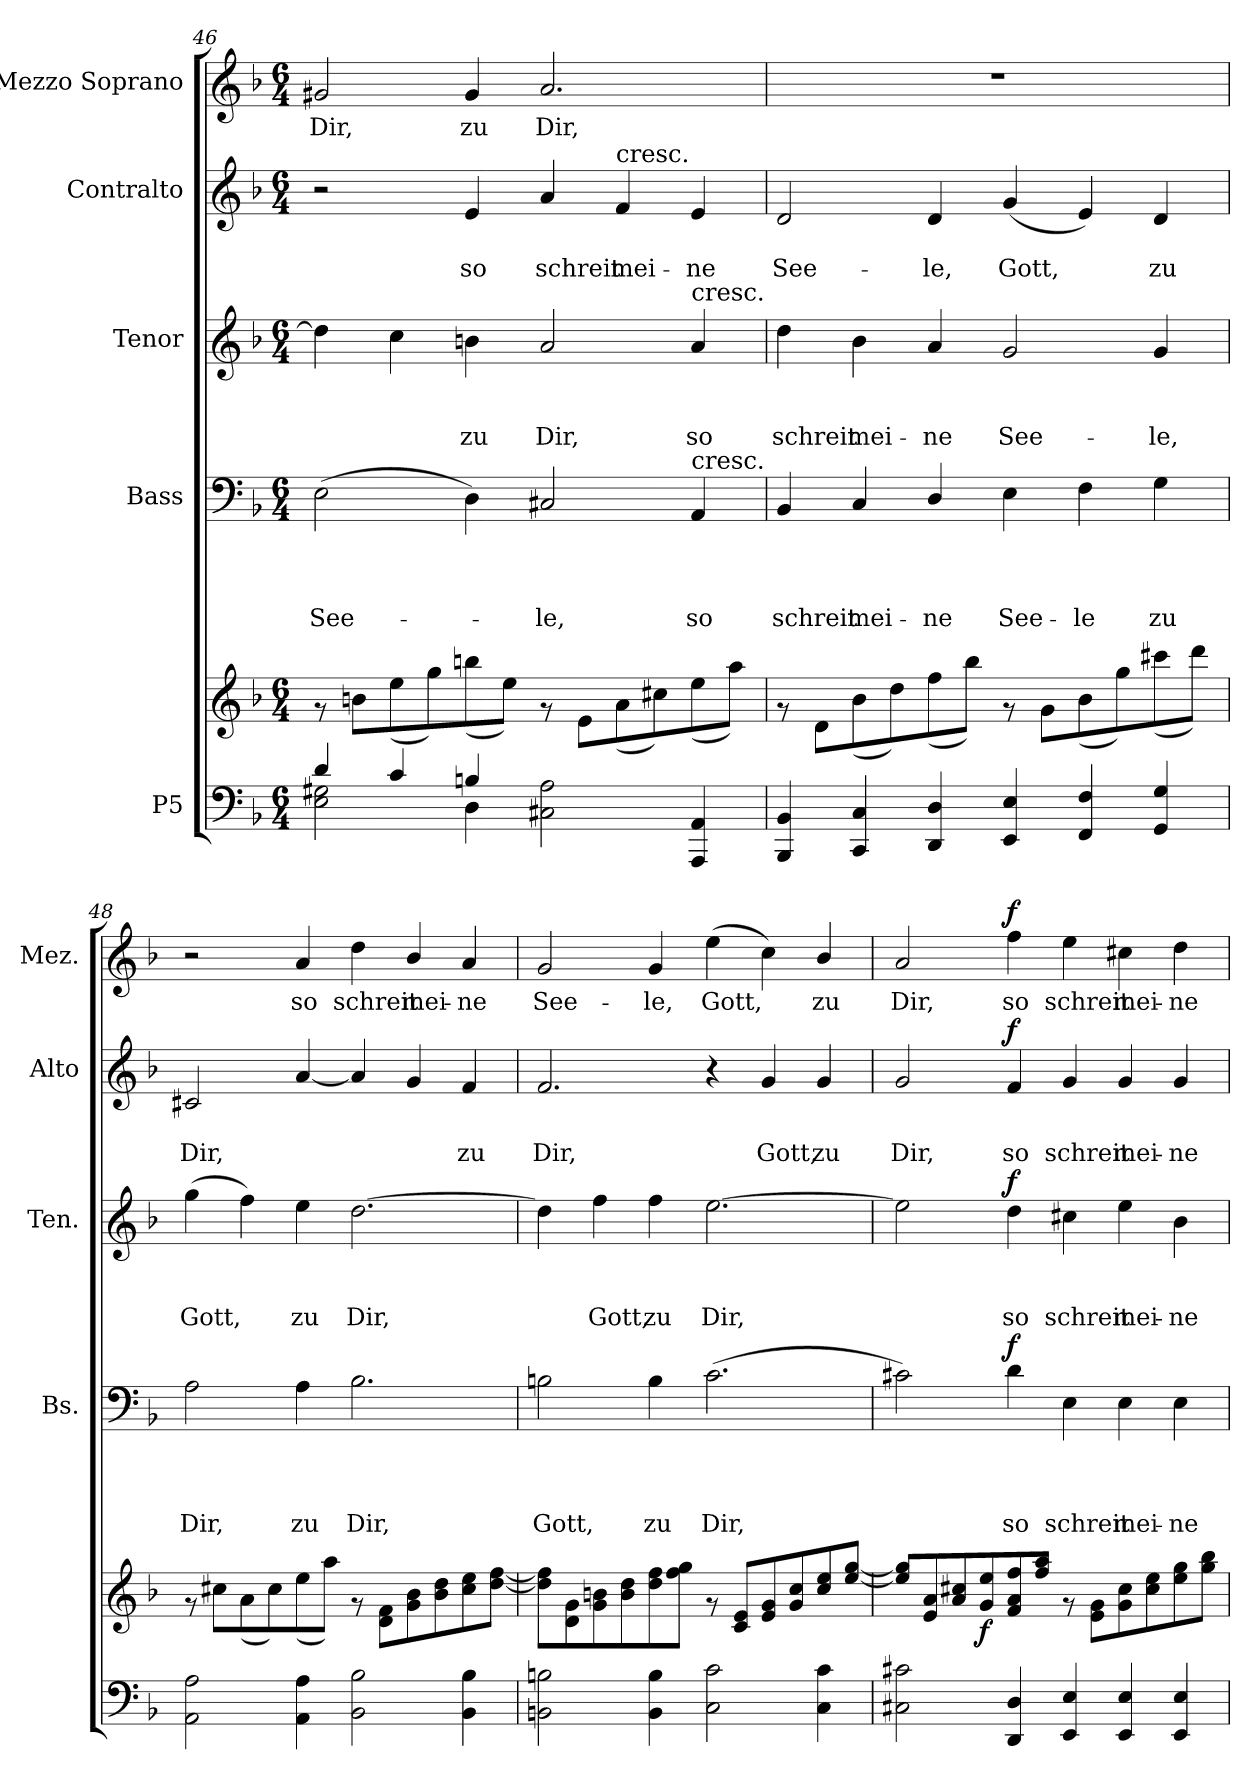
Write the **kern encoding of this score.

**kern	**kern	**dynam	**kern	**text	**text	**text	**text	**dynam	**kern	**text	**text	**text	**dynam	**kern	**text	**text	**dynam	**kern	**text	**dynam
*part5	*part5	*part5	*part4	*part4	*part4	*part4	*part4	*part4	*part3	*part3	*part3	*part3	*part3	*part2	*part2	*part2	*part2	*part1	*part1	*part1
*staff6	*staff5	*staff5/6	*staff4	*staff4	*staff4	*staff4	*staff4	*staff4	*staff3	*staff3	*staff3	*staff3	*staff3	*staff2	*staff2	*staff2	*staff2	*staff1	*staff1	*staff1
*I"P5	*	*	*I"Bass	*	*	*	*	*	*I"Tenor	*	*	*	*	*I"Contralto	*	*	*	*I"Mezzo Soprano	*	*
*	*	*	*I'Bs.	*	*	*	*	*	*I'Ten.	*	*	*	*	*I'Alto	*	*	*	*I'Mez.	*	*
*clefF4	*clefG2	*	*clefF4	*	*	*	*	*	*clefG2	*	*	*	*	*clefG2	*	*	*	*clefG2	*	*
*	*	*	*	*	*	*	*	*	*ITrd7c12	*	*	*	*	*	*	*	*	*	*	*
*k[b-]	*k[b-]	*	*k[b-]	*	*	*	*	*	*k[b-]	*	*	*	*	*k[b-]	*	*	*	*k[b-]	*	*
*F:	*F:	*	*F:	*	*	*	*	*	*F:	*	*	*	*	*F:	*	*	*	*F:	*	*
*M6/4	*M6/4	*	*M6/4	*	*	*	*	*	*M6/4	*	*	*	*	*M6/4	*	*	*	*M6/4	*	*
=46	=46	=46	=46	=46	=46	=46	=46	=46	=46	=46	=46	=46	=46	=46	=46	=46	=46	=46	=46	=46
*^	*^	*	*	*	*	*	*	*	*	*	*	*	*	*	*	*	*	*	*	*
!	!	!	!	!	!	!	!	!	!LO:LY:b	!	!	!	!	!	!	!	!	!	!	!	!LO:LY:b	!
4d/	2E\ 2G#X\	1.ryy	8r	.	(>2E\	.	.	.	See-	.	4d\]	.	.	.	.	2r	.	.	.	2g#X/	Dir,	.
.	.	.	8bn\L	.	.	.	.	.	.	.	.	.	.	.	.	.	.	.	.	.	.	.
4c/	.	.	(>8ee\	.	.	.	.	.	.	.	4c\	.	.	.	.	.	.	.	.	.	.	.
.	.	.	8gg\)	.	.	.	.	.	.	.	.	.	.	.	.	.	.	.	.	.	.	.
!	!	!	!	!	!	!	!	!	!	!	!	!	!	!LO:LY:b	!	!	!	!LO:LY:b	!	!	!LO:LY:b	!
4Bn/	4D\	.	(>8bbn\	.	4D\)	.	.	.	.	.	4Bn\	.	.	zu	.	4e/	.	so	.	4g#/	zu	.
.	.	.	8ee\J)	.	.	.	.	.	.	.	.	.	.	.	.	.	.	.	.	.	.	.
!	!	!	!	!	!	!	!	!	!LO:LY:b	!	!	!	!	!LO:LY:b	!	!	!	!LO:LY:b	!	!	!LO:LY:b	!
2C#X\ 2A\	2.ryy	.	8r	.	2C#X/	.	.	.	-le,	.	2A/	.	.	Dir,	.	4a/	.	schreit	.	2.a/	Dir,	.
.	.	.	8e\L	.	.	.	.	.	.	.	.	.	.	.	.	.	.	.	.	.	.	.
!	!	!	!	!	!	!	!	!	!	!	!	!	!	!	!	!LO:TX:a:t=cresc.	!	!	!	!	!	!
!	!	!	!	!	!	!	!	!	!	!	!	!	!	!	!	!	!	!LO:LY:b	!	!	!	!
.	.	.	(>8a\	.	.	.	.	.	.	.	.	.	.	.	.	4f/	.	mei-	.	.	.	.
.	.	.	8cc#X\)	.	.	.	.	.	.	.	.	.	.	.	.	.	.	.	.	.	.	.
!	!	!	!	!	!	!	!	!	!	!	!LO:TX:a:t=cresc.	!	!	!	!	!	!	!	!	!	!	!
!	!	!	!	!	!LO:TX:a:t=cresc.	!	!	!	!	!	!	!	!	!	!	!	!	!	!	!	!	!
!	!	!	!	!	!	!	!	!	!LO:LY:b	!	!	!	!	!LO:LY:b	!	!	!	!LO:LY:b	!	!	!	!
4AAA/ 4AA/	.	.	(>8ee\	.	4AA/	.	.	.	so	.	4A/	.	.	so	.	4e/	.	-ne	.	.	.	.
.	.	.	8aa\J)	.	.	.	.	.	.	.	.	.	.	.	.	.	.	.	.	.	.	.
=47	=47	=47	=47	=47	=47	=47	=47	=47	=47	=47	=47	=47	=47	=47	=47	=47	=47	=47	=47	=47	=47	=47
!	!	!	!	!	!	!	!	!	!LO:LY:b	!	!	!	!	!LO:LY:b	!	!	!	!LO:LY:b	!	!LO:N:vis=1	!	!
4BBB-/ 4BB-/	1.ryy	1.ryy	8r	.	4BB-/	.	.	.	schreit	.	4d\	.	.	schreit	.	2d/	.	See-	.	1.r	.	.
.	.	.	8d\L	.	.	.	.	.	.	.	.	.	.	.	.	.	.	.	.	.	.	.
!	!	!	!	!	!	!	!	!	!LO:LY:b	!	!	!	!	!LO:LY:b	!	!	!	!	!	!	!	!
4CC/ 4C/	.	.	(>8b-\	.	4C/	.	.	.	mei-	.	4B-\	.	.	mei-	.	.	.	.	.	.	.	.
.	.	.	8dd\)	.	.	.	.	.	.	.	.	.	.	.	.	.	.	.	.	.	.	.
!	!	!	!	!	!	!	!	!	!LO:LY:b	!	!	!	!	!LO:LY:b	!	!	!	!LO:LY:b	!	!	!	!
4DD/ 4D/	.	.	(>8ff\	.	4D/	.	.	.	-ne	.	4A/	.	.	-ne	.	4d/	.	-le,	.	.	.	.
.	.	.	8bb-\J)	.	.	.	.	.	.	.	.	.	.	.	.	.	.	.	.	.	.	.
!	!	!	!	!	!	!	!	!	!LO:LY:b	!	!	!	!	!LO:LY:b	!	!	!	!LO:LY:b	!	!	!	!
4EE/ 4E/	.	.	8r	.	4E\	.	.	.	See-	.	2G/	.	.	See-	.	(<4g/	.	Gott,	.	.	.	.
.	.	.	8g\L	.	.	.	.	.	.	.	.	.	.	.	.	.	.	.	.	.	.	.
!	!	!	!	!	!	!	!	!	!LO:LY:b	!	!	!	!	!	!	!	!	!	!	!	!	!
4FF/ 4F/	.	.	(>8b-\	.	4F\	.	.	.	-le	.	.	.	.	.	.	4e/)	.	.	.	.	.	.
.	.	.	8gg\)	.	.	.	.	.	.	.	.	.	.	.	.	.	.	.	.	.	.	.
!	!	!	!	!	!	!	!	!	!LO:LY:b	!	!	!	!	!LO:LY:b	!	!	!	!LO:LY:b	!	!	!	!
4GG/ 4G/	.	.	(>8ccc#X\	.	4G\	.	.	.	zu	.	4G/	.	.	-le,	.	4d/	.	zu	.	.	.	.
.	.	.	8ddd\J)	.	.	.	.	.	.	.	.	.	.	.	.	.	.	.	.	.	.	.
!!LO:LB:g=z
=48	=48	=48	=48	=48	=48	=48	=48	=48	=48	=48	=48	=48	=48	=48	=48	=48	=48	=48	=48	=48	=48	=48
!	!	!	!	!	!	!	!	!	!LO:LY:b	!	!	!	!	!LO:LY:b	!	!	!	!LO:LY:b	!	!	!	!
2AA\ 2A\	1.ryy	1.ryy	8r	.	2A\	.	.	.	Dir,	.	(>4g\	.	.	Gott,	.	2c#X/	.	Dir,	.	2r	.	.
.	.	.	8cc#X\L	.	.	.	.	.	.	.	.	.	.	.	.	.	.	.	.	.	.	.
.	.	.	(>8a\	.	.	.	.	.	.	.	4f\)	.	.	.	.	.	.	.	.	.	.	.
.	.	.	8cc#\)	.	.	.	.	.	.	.	.	.	.	.	.	.	.	.	.	.	.	.
!	!	!	!	!	!	!	!	!	!LO:LY:b	!	!	!	!	!LO:LY:b	!	!	!	!	!	!	!LO:LY:b	!
4AA\ 4A\	.	.	(>8ee\	.	4A\	.	.	.	zu	.	4e\	.	.	zu	.	[<4a/	.	.	.	4a/	so	.
.	.	.	8aa\J)	.	.	.	.	.	.	.	.	.	.	.	.	.	.	.	.	.	.	.
!	!	!	!	!	!	!	!	!	!LO:LY:b	!	!	!	!	!LO:LY:b	!	!	!	!	!	!	!LO:LY:b	!
2BB-\ 2B-\	.	.	8r	.	2.B-\	.	.	.	Dir,	.	[>2.d\	.	.	Dir,	.	4a/]	.	.	.	4dd\	schreit	.
.	.	.	8d\ 8f\L	.	.	.	.	.	.	.	.	.	.	.	.	.	.	.	.	.	.	.
!	!	!	!	!	!	!	!	!	!	!	!	!	!	!	!	!	!	!	!	!	!LO:LY:b	!
.	.	.	8g\ 8b-\	.	.	.	.	.	.	.	.	.	.	.	.	4g/	.	.	.	4b-/	mei-	.
.	.	.	8b-\ 8dd\	.	.	.	.	.	.	.	.	.	.	.	.	.	.	.	.	.	.	.
!	!	!	!	!	!	!	!	!	!	!	!	!	!	!	!	!	!	!LO:LY:b	!	!	!LO:LY:b	!
4BB-\ 4B-\	.	.	8cc#\ 8ee\	.	.	.	.	.	.	.	.	.	.	.	.	4f/	.	zu	.	4a/	-ne	.
.	.	.	[<8dd\ [>8ff\J	.	.	.	.	.	.	.	.	.	.	.	.	.	.	.	.	.	.	.
=49	=49	=49	=49	=49	=49	=49	=49	=49	=49	=49	=49	=49	=49	=49	=49	=49	=49	=49	=49	=49	=49	=49
!	!	!	!	!	!	!	!	!	!LO:LY:b	!	!	!	!	!	!	!	!	!LO:LY:b	!	!	!LO:LY:b	!
2BBn\ 2Bn\	1.ryy	1.ryy	8dd\] 8ff\]L	.	2Bn\	.	.	.	Gott,	.	4d\]	.	.	.	.	2.f/	.	Dir,	.	2g/	See-	.
.	.	.	8d\ 8g\	.	.	.	.	.	.	.	.	.	.	.	.	.	.	.	.	.	.	.
!	!	!	!	!	!	!	!	!	!	!	!	!	!	!LO:LY:b	!	!	!	!	!	!	!	!
.	.	.	8g\ 8bn\	.	.	.	.	.	.	.	4f\	.	.	Gott,	.	.	.	.	.	.	.	.
.	.	.	8b\ 8dd\	.	.	.	.	.	.	.	.	.	.	.	.	.	.	.	.	.	.	.
!	!	!	!	!	!	!	!	!	!LO:LY:b	!	!	!	!	!LO:LY:b	!	!	!	!	!	!	!LO:LY:b	!
4BB\ 4B\	.	.	8dd\ 8ff\	.	4B\	.	.	.	zu	.	4f\	.	.	zu	.	.	.	.	.	4g/	-le,	.
.	.	.	8ff\ 8gg\J	.	.	.	.	.	.	.	.	.	.	.	.	.	.	.	.	.	.	.
!	!	!	!	!	!	!	!	!	!LO:LY:b	!	!	!	!	!LO:LY:b	!	!	!	!	!	!	!LO:LY:b	!
2C\ 2c\	.	.	8r	.	(>2.c\	.	.	.	Dir,	.	[>2.e\	.	.	Dir,	.	4r	.	.	.	(>4ee\	Gott,	.
.	.	.	8c/ 8e/L	.	.	.	.	.	.	.	.	.	.	.	.	.	.	.	.	.	.	.
!	!	!	!	!	!	!	!	!	!	!	!	!	!	!	!	!	!	!LO:LY:b	!	!	!	!
.	.	.	8e/ 8g/	.	.	.	.	.	.	.	.	.	.	.	.	4g/	.	Gott,	.	4cc\)	.	.
.	.	.	8g/ 8cc/	.	.	.	.	.	.	.	.	.	.	.	.	.	.	.	.	.	.	.
!	!	!	!	!	!	!	!	!	!	!	!	!	!	!	!	!	!	!LO:LY:b	!	!	!LO:LY:b	!
4C\ 4c\	.	.	8cc/ 8ee/	.	.	.	.	.	.	.	.	.	.	.	.	4g/	.	zu	.	4b-/	zu	.
.	.	.	[<8ee/ [>8gg/J	.	.	.	.	.	.	.	.	.	.	.	.	.	.	.	.	.	.	.
=50	=50	=50	=50	=50	=50	=50	=50	=50	=50	=50	=50	=50	=50	=50	=50	=50	=50	=50	=50	=50	=50	=50
!	!	!	!	!	!	!	!	!	!	!	!	!	!	!	!	!	!	!LO:LY:b	!	!	!LO:LY:b	!
2C#X\ 2c#X\	1.ryy	1.ryy	8ee/] 8gg/]L	.	2c#X\)	.	.	.	.	.	2e\]	.	.	.	.	2g/	.	Dir,	.	2a/	Dir,	.
.	.	.	8e/ 8a/	.	.	.	.	.	.	.	.	.	.	.	.	.	.	.	.	.	.	.
.	.	.	8a/ 8cc#X/	.	.	.	.	.	.	.	.	.	.	.	.	.	.	.	.	.	.	.
!	!	!	!	!LO:DY:b	!	!	!	!	!	!	!	!	!	!	!	!	!	!	!	!	!	!
.	.	.	8g/ 8ee/	f	.	.	.	.	.	.	.	.	.	.	.	.	.	.	.	.	.	.
!	!	!	!	!	!	!	!	!	!LO:LY:b	!LO:DY:a	!	!	!	!LO:LY:b	!LO:DY:a	!	!	!LO:LY:b	!LO:DY:a	!	!LO:LY:b	!LO:DY:a
4DD/ 4D/	.	.	8f/ 8a/ 8ff/	.	4d\	.	.	.	so	f	4d\	.	.	so	f	4f/	.	so	f	4ff\	so	f
.	.	.	8ff/ 8aa/J	.	.	.	.	.	.	.	.	.	.	.	.	.	.	.	.	.	.	.
!	!	!	!	!	!	!	!	!	!LO:LY:b	!	!	!	!	!LO:LY:b	!	!	!	!LO:LY:b	!	!	!LO:LY:b	!
4EE/ 4E/	.	.	8r	.	4E\	.	.	.	schreit	.	4c#X\	.	.	schreit	.	4g/	.	schreit	.	4ee\	schreit	.
.	.	.	8e\ 8g\L	.	.	.	.	.	.	.	.	.	.	.	.	.	.	.	.	.	.	.
!	!	!	!	!	!	!	!	!	!LO:LY:b	!	!	!	!	!LO:LY:b	!	!	!	!LO:LY:b	!	!	!LO:LY:b	!
4EE/ 4E/	.	.	8g\ 8cc#\	.	4E\	.	.	.	mei-	.	4e\	.	.	mei-	.	4g/	.	mei-	.	4cc#X\	mei-	.
.	.	.	8cc#\ 8ee\	.	.	.	.	.	.	.	.	.	.	.	.	.	.	.	.	.	.	.
!	!	!	!	!	!	!	!	!	!LO:LY:b	!	!	!	!	!LO:LY:b	!	!	!	!LO:LY:b	!	!	!LO:LY:b	!
4EE/ 4E/	.	.	8ee\ 8gg\	.	4E\	.	.	.	-ne	.	4B-\	.	.	-ne	.	4g/	.	-ne	.	4dd\	-ne	.
.	.	.	8gg\ 8bb-\J	.	.	.	.	.	.	.	.	.	.	.	.	.	.	.	.	.	.	.
*v	*v	*	*	*	*	*	*	*	*	*	*	*	*	*	*	*	*	*	*	*	*	*
*	*v	*v	*	*	*	*	*	*	*	*	*	*	*	*	*	*	*	*	*	*	*
=	=	=	=	=	=	=	=	=	=	=	=	=	=	=	=	=	=	=	=	=
*-	*-	*-	*-	*-	*-	*-	*-	*-	*-	*-	*-	*-	*-	*-	*-	*-	*-	*-	*-	*-
